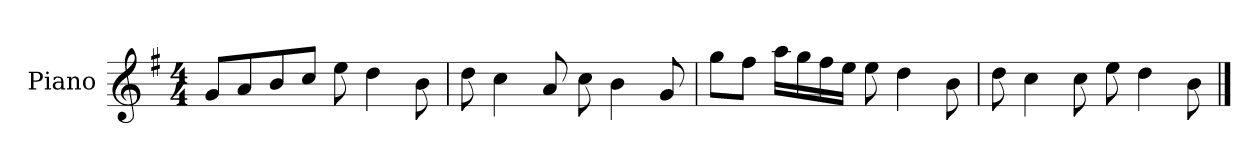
**kern
*part1
*staff1
*I"Piano
*I'P-no
*clefG2
*k[f#]
*M4/4
*MM90
=1
8g/L
8a/
8b/
8cc/J
8ee\
4dd\
8b\
=2
8dd\
4cc\
8a/
8cc\
4b\
8g/
=3
8gg\L
8ff#\J
16aa\LL
16gg\
16ff#\
16ee\JJ
8ee\
4dd\
8b\
=4
8dd\
4cc\
8cc\
8ee\
4dd\
8b\
==
*-
